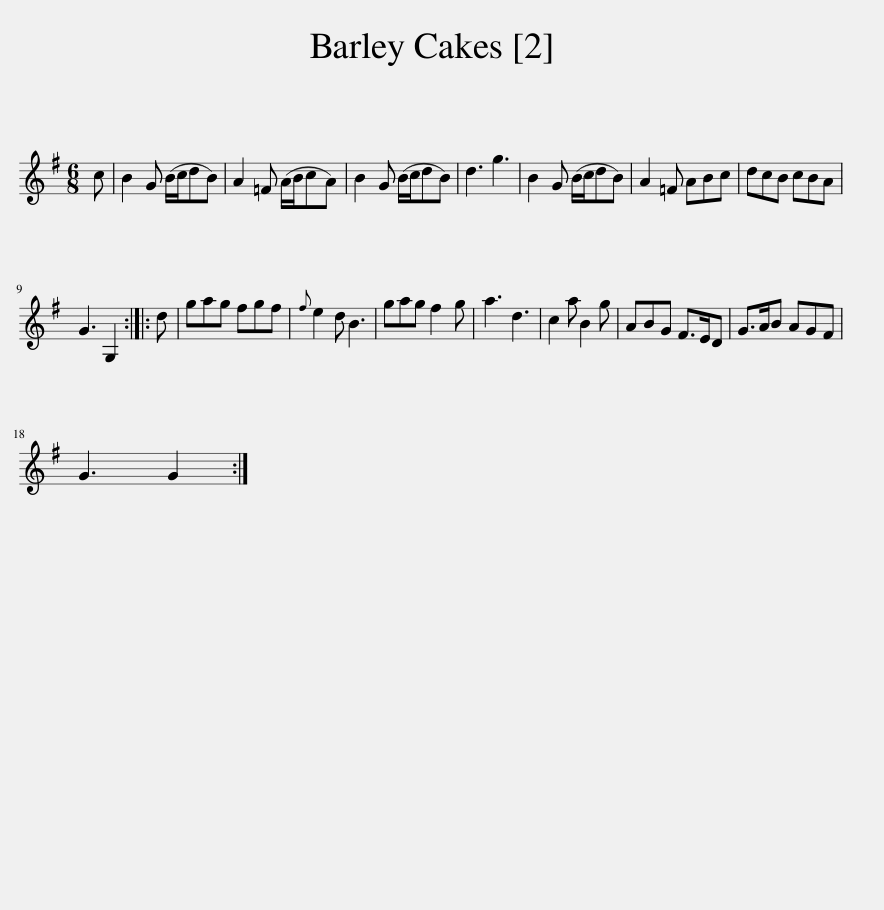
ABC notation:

X:1
L:1/8
M:6/8
I:linebreak $
K:G
V:1 treble
V:1
 c | B2 G (B/c/dB) | A2 =F (A/B/cA) | B2 G (B/c/dB) | d3 g3 | %5
 B2 G (B/c/dB) | A2 =F ABc | dcB cBA |$ G3 G,2 :: d | %10
 gag fgf |{f} e2 d B3 | gag f2 g | a3 d3 | c2 a B2 g | %15
 ABG F>ED | G>AB AGF |$ G3 G2 :| %18
